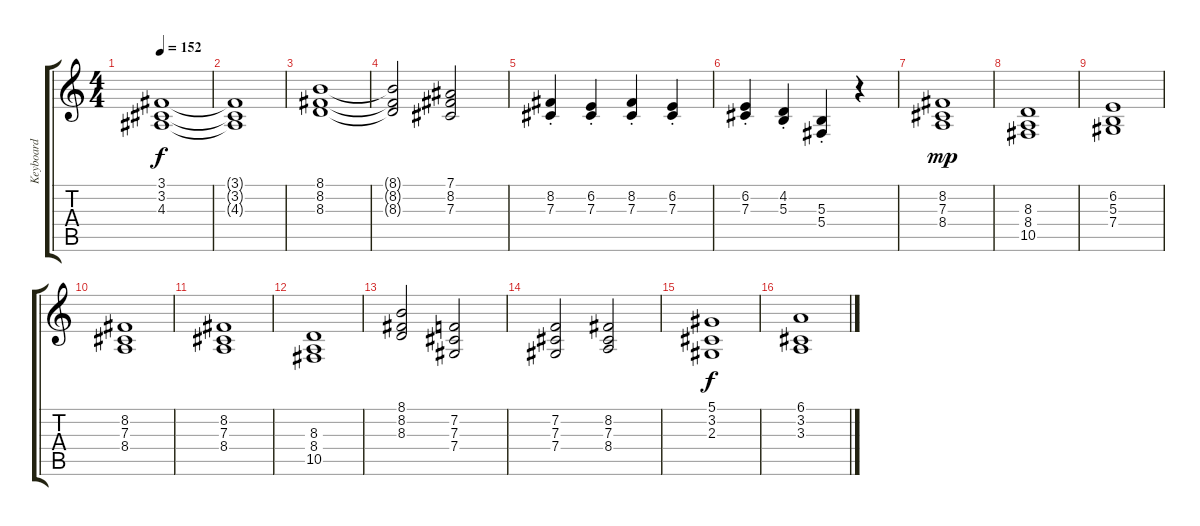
\track ("Keyboard" "Keyboard") {instrument choiraahs}
\staff {score tabs}
\tuning (Eb4 Bb3 Gb3 Db3 Ab2 Eb2) {hide}
\ts (4 4)
\tempo 152
\clef g2
\ks c
(3.1 3.2 4.3).1{dy f} |
(3.1{t} 3.2{t} 4.3{t}).1 |
(8.1 8.2 8.3).1 |
(8.1{t} 8.2{t} 8.3{t}).2 (7.1 8.2 7.3).2 |
(8.2{st} 7.3{st}).4 (6.2{st} 7.3{st}).4 (8.2{st} 7.3{st}).4 (6.2{st} 7.3{st}).4 |
(6.2{st} 7.3{st}).4 (4.2{st} 5.3{st}).4 (5.3{st} 5.4{st}).4 r.4 |
(8.2 7.3 8.4).1{dy mp} |
(8.3 8.4 10.5).1 |
(6.2 5.3 7.4).1 |
(8.2 7.3 8.4).1 |
(8.2 7.3 8.4).1 |
(8.3 8.4 10.5).1 |
(8.1 8.2 8.3).2 (7.2 7.3 7.4).2 |
(7.2 7.3 7.4).2 (8.2 7.3 8.4).2 |
(5.1 3.2 2.3).1{dy f} |
(6.1 3.2 3.3).1
